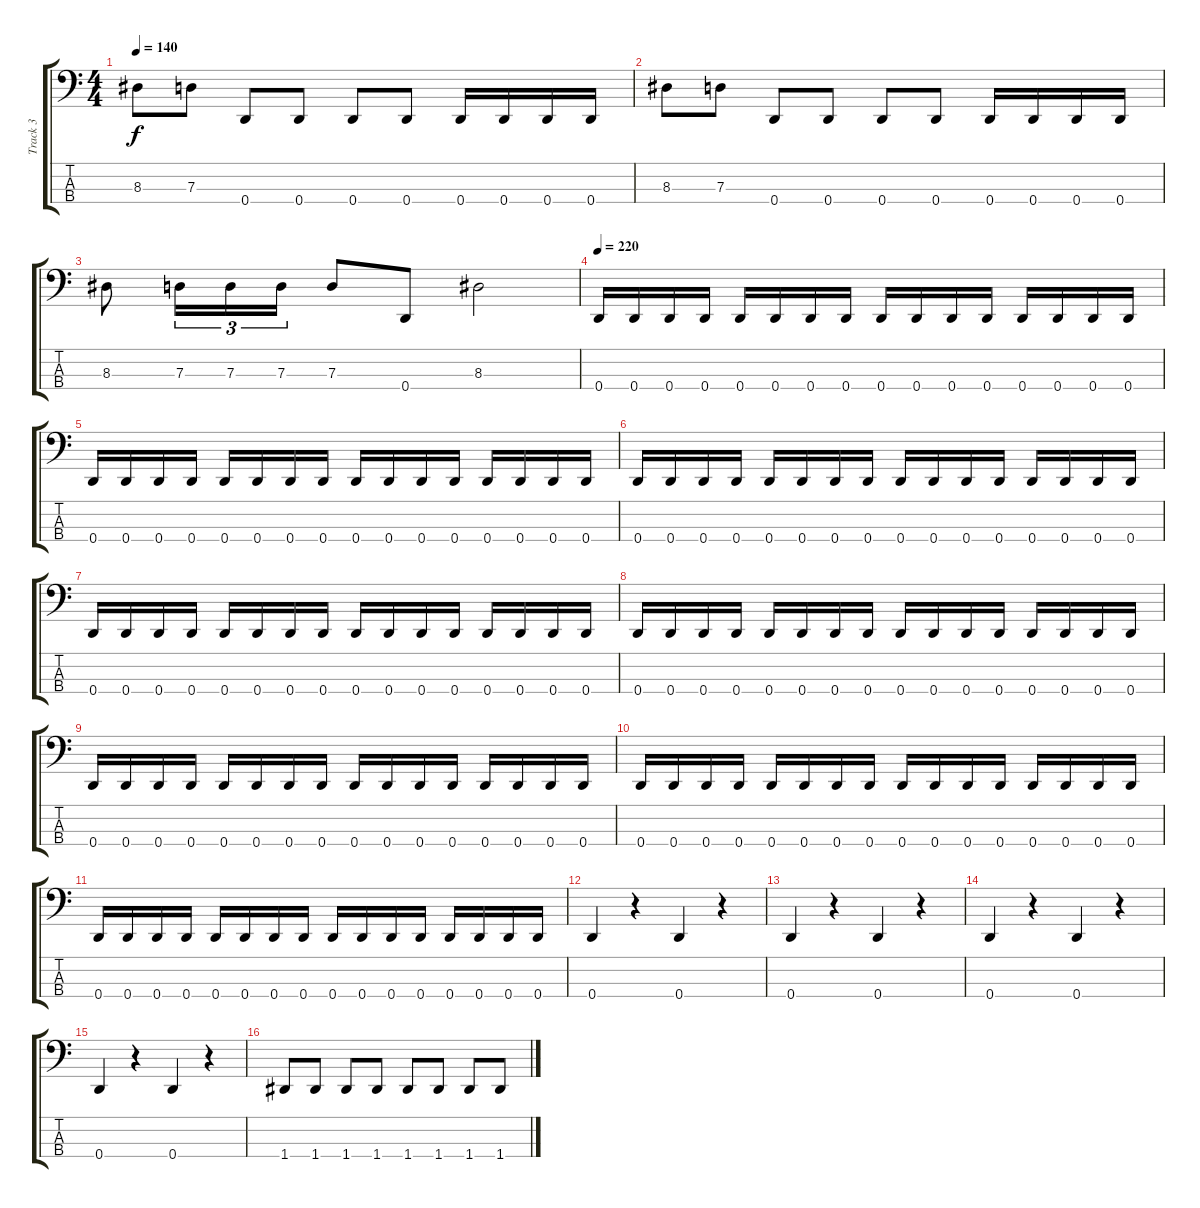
\track ("Track 3" "Track 3") {instrument electricbasspick}
\staff {score tabs}
\tuning (F2 C2 G1 D1) {hide}
\ts (4 4)
\tempo 140
\clef f4
\ks c
8.3.8{dy f} 7.3.8 0.4.8 0.4.8 0.4.8 0.4.8 0.4.16 0.4.16 0.4.16 0.4.16 |
8.3.8 7.3.8 0.4.8 0.4.8 0.4.8 0.4.8 0.4.16 0.4.16 0.4.16 0.4.16 |
8.3.8 7.3.16{tu (3 2)} 7.3.16{tu (3 2)} 7.3.16{tu (3 2)} 7.3.8 0.4.8 8.3.2 |
\tempo 220
0.4.16 0.4.16 0.4.16 0.4.16 0.4.16 0.4.16 0.4.16 0.4.16 0.4.16 0.4.16 0.4.16 0.4.16 0.4.16 0.4.16 0.4.16 0.4.16 |
0.4.16 0.4.16 0.4.16 0.4.16 0.4.16 0.4.16 0.4.16 0.4.16 0.4.16 0.4.16 0.4.16 0.4.16 0.4.16 0.4.16 0.4.16 0.4.16 |
0.4.16 0.4.16 0.4.16 0.4.16 0.4.16 0.4.16 0.4.16 0.4.16 0.4.16 0.4.16 0.4.16 0.4.16 0.4.16 0.4.16 0.4.16 0.4.16 |
0.4.16 0.4.16 0.4.16 0.4.16 0.4.16 0.4.16 0.4.16 0.4.16 0.4.16 0.4.16 0.4.16 0.4.16 0.4.16 0.4.16 0.4.16 0.4.16 |
0.4.16 0.4.16 0.4.16 0.4.16 0.4.16 0.4.16 0.4.16 0.4.16 0.4.16 0.4.16 0.4.16 0.4.16 0.4.16 0.4.16 0.4.16 0.4.16 |
0.4.16 0.4.16 0.4.16 0.4.16 0.4.16 0.4.16 0.4.16 0.4.16 0.4.16 0.4.16 0.4.16 0.4.16 0.4.16 0.4.16 0.4.16 0.4.16 |
0.4.16 0.4.16 0.4.16 0.4.16 0.4.16 0.4.16 0.4.16 0.4.16 0.4.16 0.4.16 0.4.16 0.4.16 0.4.16 0.4.16 0.4.16 0.4.16 |
0.4.16 0.4.16 0.4.16 0.4.16 0.4.16 0.4.16 0.4.16 0.4.16 0.4.16 0.4.16 0.4.16 0.4.16 0.4.16 0.4.16 0.4.16 0.4.16 |
0.4.4 r.4 0.4.4 r.4 |
0.4.4 r.4 0.4.4 r.4 |
0.4.4 r.4 0.4.4 r.4 |
0.4.4 r.4 0.4.4 r.4 |
1.4.8 1.4.8 1.4.8 1.4.8 1.4.8 1.4.8 1.4.8 1.4.8
